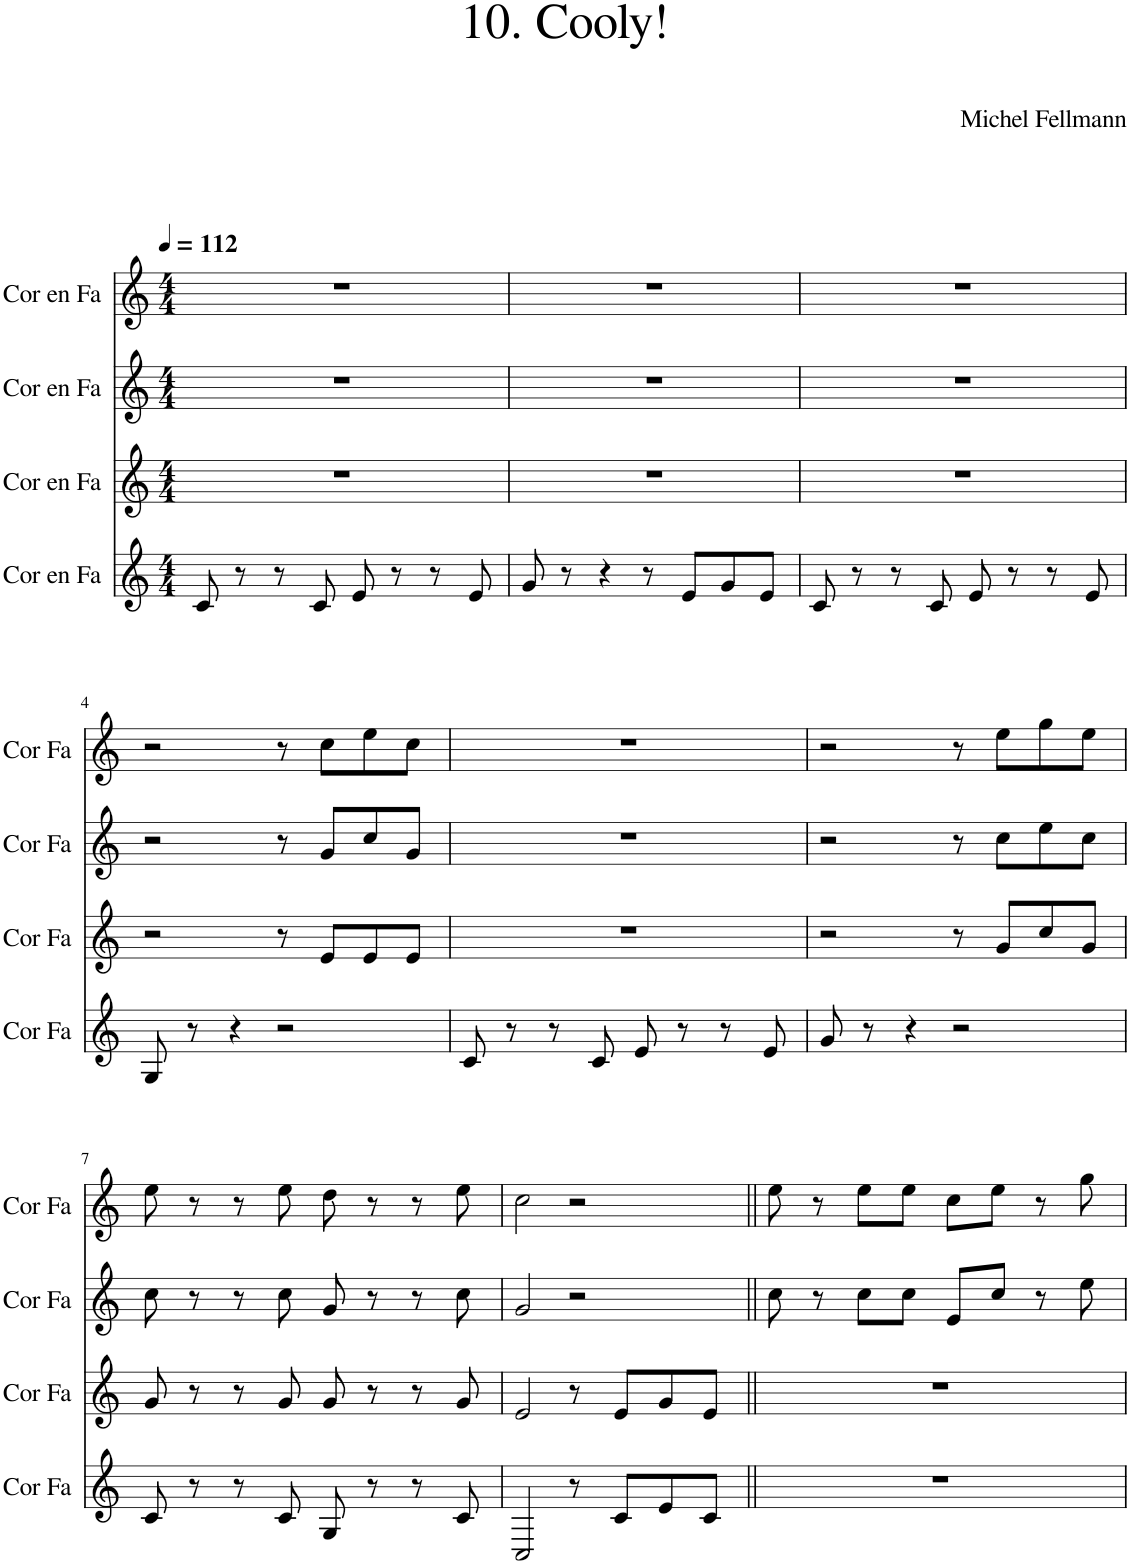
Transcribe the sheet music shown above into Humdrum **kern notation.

**kern	**kern	**kern	**kern
*part4	*part3	*part2	*part1
*staff4	*staff3	*staff2	*staff1
*I"Cor en Fa	*I"Cor en Fa	*I"Cor en Fa	*I"Cor en Fa
*I'Cor Fa	*I'Cor Fa	*I'Cor Fa	*I'Cor Fa
*clefG2	*clefG2	*clefG2	*clefG2
*Trd4c7	*Trd4c7	*Trd4c7	*Trd4c7
*k[]	*k[]	*k[]	*k[]
*M4/4	*M4/4	*M4/4	*M4/4
*MM112	*MM112	*MM112	*MM112
=1	=1	=1	=1
8c/	1r	1r	1r
8r	.	.	.
8r	.	.	.
8c/	.	.	.
8e/	.	.	.
8r	.	.	.
8r	.	.	.
8e/	.	.	.
=2	=2	=2	=2
8g/	1r	1r	1r
8r	.	.	.
4r	.	.	.
8r	.	.	.
8e/L	.	.	.
8g/	.	.	.
8e/J	.	.	.
=3	=3	=3	=3
8c/	1r	1r	1r
8r	.	.	.
8r	.	.	.
8c/	.	.	.
8e/	.	.	.
8r	.	.	.
8r	.	.	.
8e/	.	.	.
!!LO:LB:g=z
=4	=4	=4	=4
8G/	2r	2r	2r
8r	.	.	.
4r	.	.	.
2r	8r	8r	8r
.	8e/L	8g/L	8cc\L
.	8e/	8cc/	8ee\
.	8e/J	8g/J	8cc\J
=5	=5	=5	=5
8c/	1r	1r	1r
8r	.	.	.
8r	.	.	.
8c/	.	.	.
8e/	.	.	.
8r	.	.	.
8r	.	.	.
8e/	.	.	.
=6	=6	=6	=6
8g/	2r	2r	2r
8r	.	.	.
4r	.	.	.
2r	8r	8r	8r
.	8g/L	8cc\L	8ee\L
.	8cc/	8ee\	8gg\
.	8g/J	8cc\J	8ee\J
!!LO:LB:g=z
=7	=7	=7	=7
8c/	8g/	8cc\	8ee\
8r	8r	8r	8r
8r	8r	8r	8r
8c/	8g/	8cc\	8ee\
8G/	8g/	8g/	8dd\
8r	8r	8r	8r
8r	8r	8r	8r
8c/	8g/	8cc\	8ee\
=8	=8	=8	=8
2C/	2e/	2g/	2cc\
8r	8r	2r	2r
8c/L	8e/L	.	.
8e/	8g/	.	.
8c/J	8e/J	.	.
=9||	=9||	=9||	=9||
1r	1r	8cc\	8ee\
.	.	8r	8r
.	.	8cc\L	8ee\L
.	.	8cc\J	8ee\J
.	.	8e/L	8cc\L
.	.	8cc/J	8ee\J
.	.	8r	8r
.	.	8ee\	8gg\
=	=	=	=
*-	*-	*-	*-
